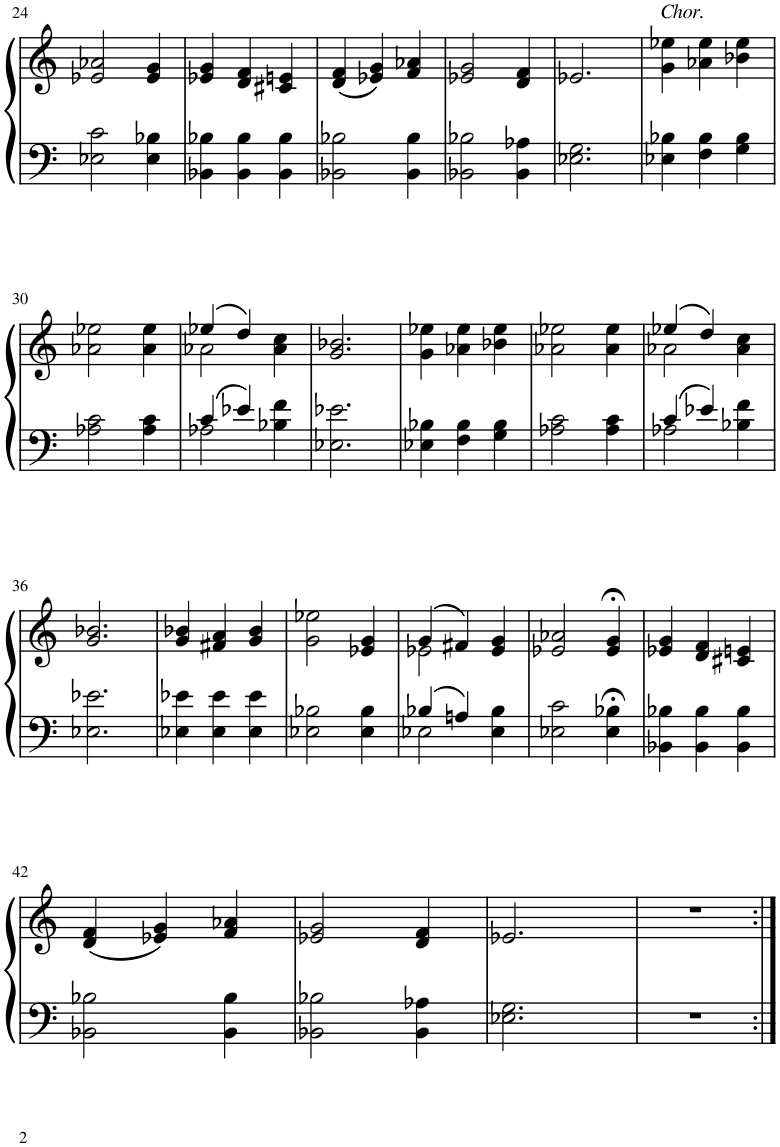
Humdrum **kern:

**kern	**kern
*part1	*part1
*staff2	*staff1
*I"Piano	*
*I'Pno.	*
!!LO:PB:g=z
*clefF4	*clefG2
*k[]	*k[]
*M3/4	*M3/4
=24	=24
2E-X\ 2c\	2e-X/ 2a-X/
4E-\ 4B-X\	4e-/ 4g/
=25	=25
4BB-X\ 4B-X\	4e-X/ 4g/
4BB-\ 4B-\	4d/ 4f/
4BB-\ 4B-\	4c#X/ 4en/
=26	=26
2BB-X\ 2B-X\	(4d/ 4f/
.	4e-X/ 4g/)
4BB-\ 4B-\	4f/ 4a-X/
=27	=27
2BB-X\ 2B-X\	2e-X/ 2g/
4BB-\ 4A-X\	4d/ 4f/
=28	=28
2.E-X\ 2.G\	2.e-X/
=29	=29
!	!LO:TX:a:i:t=Chor.
4E-X\ 4B-X\	4g\ 4ee-X\
4F\ 4B-\	4a-X\ 4ee-\
4G\ 4B-\	4b-X\ 4ee-\
!!LO:LB:g=z
=30	=30
2A-X\ 2c\	2a-X\ 2ee-X\
4A-\ 4c\	4a-\ 4ee-\
=31	=31
*^	*^
4c/	2A-X\	(4ee-X/	2a-X\
4e-X/	.	4dd/)	.
4B-X\ 4f\	4ryy	4a-\ 4cc\	4ryy
*v	*v	*	*
*	*v	*v
=32	=32
2.E-X\ 2.e-X\	2.g/ 2.b-X/
=33	=33
4E-X\ 4B-X\	4g\ 4ee-X\
4F\ 4B-\	4a-X\ 4ee-\
4G\ 4B-\	4b-X\ 4ee-\
=34	=34
2A-X\ 2c\	2a-X\ 2ee-X\
4A-\ 4c\	4a-\ 4ee-\
=35	=35
*^	*^
4c/	2A-X\	(4ee-X/	2a-X\
4e-X/	.	4dd/)	.
4B-X\ 4f\	4ryy	4a-\ 4cc\	4ryy
*v	*v	*	*
*	*v	*v
!!LO:LB:g=z
=36	=36
2.E-X\ 2.e-X\	2.g/ 2.b-X/
=37	=37
4E-X\ 4e-X\	4g/ 4b-X/
4E-\ 4e-\	4f#X/ 4a/
4E-\ 4e-\	4g/ 4b-/
=38	=38
2E-X\ 2B-X\	2g\ 2ee-X\
4E-\ 4B-\	4e-X/ 4g/
=39	=39
*^	*^
4B-X/	2E-X\	(4g/	2e-X\
4An/	.	4f#X/)	.
4ryy	4E-\ 4B-\	4e-/ 4g/	4ryy
*v	*v	*	*
*	*v	*v
=40	=40
2E-X\ 2c\	2e-X/ 2a-X/
4E-\;< 4B-X\;<	4e-/;< 4g/;<
=41	=41
4BB-X\ 4B-X\	4e-X/ 4g/
4BB-\ 4B-\	4d/ 4f/
4BB-\ 4B-\	4c#X/ 4en/
!!LO:LB:g=z
=42	=42
2BB-X\ 2B-X\	(4d/ 4f/
.	4e-X/ 4g/)
4BB-\ 4B-\	4f/ 4a-X/
=43	=43
2BB-X\ 2B-X\	2e-X/ 2g/
4BB-\ 4A-X\	4d/ 4f/
=44	=44
2.E-X\ 2.G\	2.e-X/
=45	=45
2r	2.r
4ryy	.
=:|!	=:|!
*-	*-
